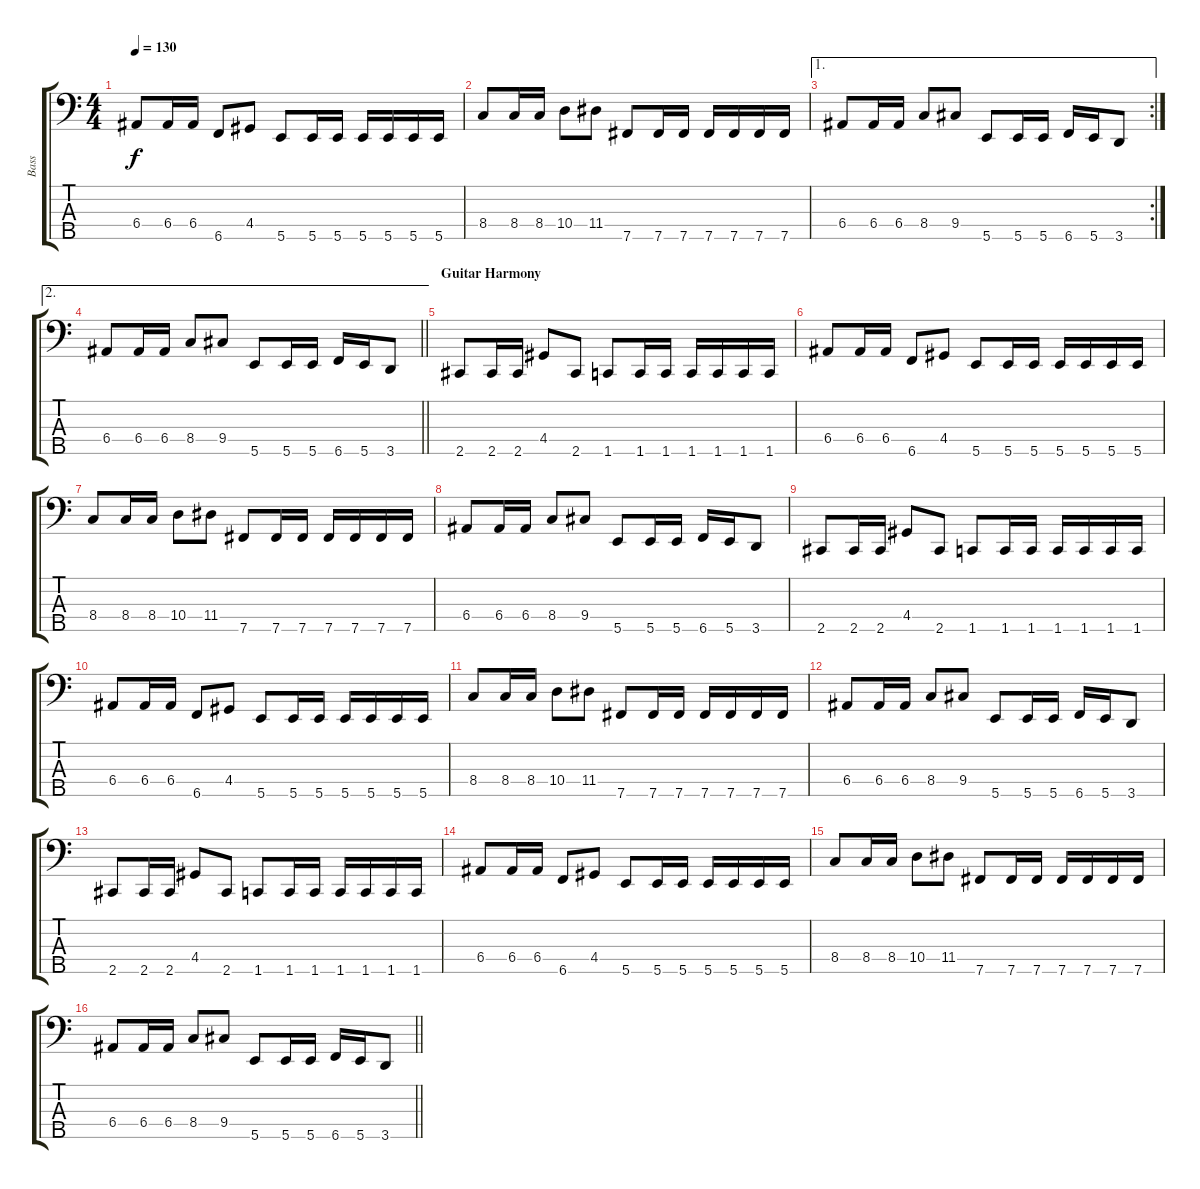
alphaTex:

\track ("Bass" "Bass") {instrument electricbassfinger}
\staff {score tabs}
\tuning (G2 D2 A1 E1 B0) {hide}
\ts (4 4)
\tempo 130
\clef f4
\ks aminor
6.4.8{dy f} 6.4.16 6.4.16 6.5.8 4.4.8 5.5.8 5.5.16 5.5.16 5.5.16 5.5.16 5.5.16 5.5.16 |
8.4.8 8.4.16 8.4.16 10.4.8 11.4.8 7.5.8 7.5.16 7.5.16 7.5.16 7.5.16 7.5.16 7.5.16 |
\ae 1
\rc 2
6.4.8 6.4.16 6.4.16 8.4.8 9.4.8 5.5.8 5.5.16 5.5.16 6.5.16 5.5.16 3.5.8 |
\ae 2
\barLineRight lightlight
6.4.8 6.4.16 6.4.16 8.4.8 9.4.8 5.5.8 5.5.16 5.5.16 6.5.16 5.5.16 3.5.8 |
\section ("" "Guitar Harmony")
2.5.8 2.5.16 2.5.16 4.4.8 2.5.8 1.5.8 1.5.16 1.5.16 1.5.16 1.5.16 1.5.16 1.5.16 |
6.4.8 6.4.16 6.4.16 6.5.8 4.4.8 5.5.8 5.5.16 5.5.16 5.5.16 5.5.16 5.5.16 5.5.16 |
8.4.8 8.4.16 8.4.16 10.4.8 11.4.8 7.5.8 7.5.16 7.5.16 7.5.16 7.5.16 7.5.16 7.5.16 |
6.4.8 6.4.16 6.4.16 8.4.8 9.4.8 5.5.8 5.5.16 5.5.16 6.5.16 5.5.16 3.5.8 |
2.5.8 2.5.16 2.5.16 4.4.8 2.5.8 1.5.8 1.5.16 1.5.16 1.5.16 1.5.16 1.5.16 1.5.16 |
6.4.8 6.4.16 6.4.16 6.5.8 4.4.8 5.5.8 5.5.16 5.5.16 5.5.16 5.5.16 5.5.16 5.5.16 |
8.4.8 8.4.16 8.4.16 10.4.8 11.4.8 7.5.8 7.5.16 7.5.16 7.5.16 7.5.16 7.5.16 7.5.16 |
6.4.8 6.4.16 6.4.16 8.4.8 9.4.8 5.5.8 5.5.16 5.5.16 6.5.16 5.5.16 3.5.8 |
2.5.8 2.5.16 2.5.16 4.4.8 2.5.8 1.5.8 1.5.16 1.5.16 1.5.16 1.5.16 1.5.16 1.5.16 |
6.4.8 6.4.16 6.4.16 6.5.8 4.4.8 5.5.8 5.5.16 5.5.16 5.5.16 5.5.16 5.5.16 5.5.16 |
8.4.8 8.4.16 8.4.16 10.4.8 11.4.8 7.5.8 7.5.16 7.5.16 7.5.16 7.5.16 7.5.16 7.5.16 |
\barLineRight lightlight
6.4.8 6.4.16 6.4.16 8.4.8 9.4.8 5.5.8 5.5.16 5.5.16 6.5.16 5.5.16 3.5.8
